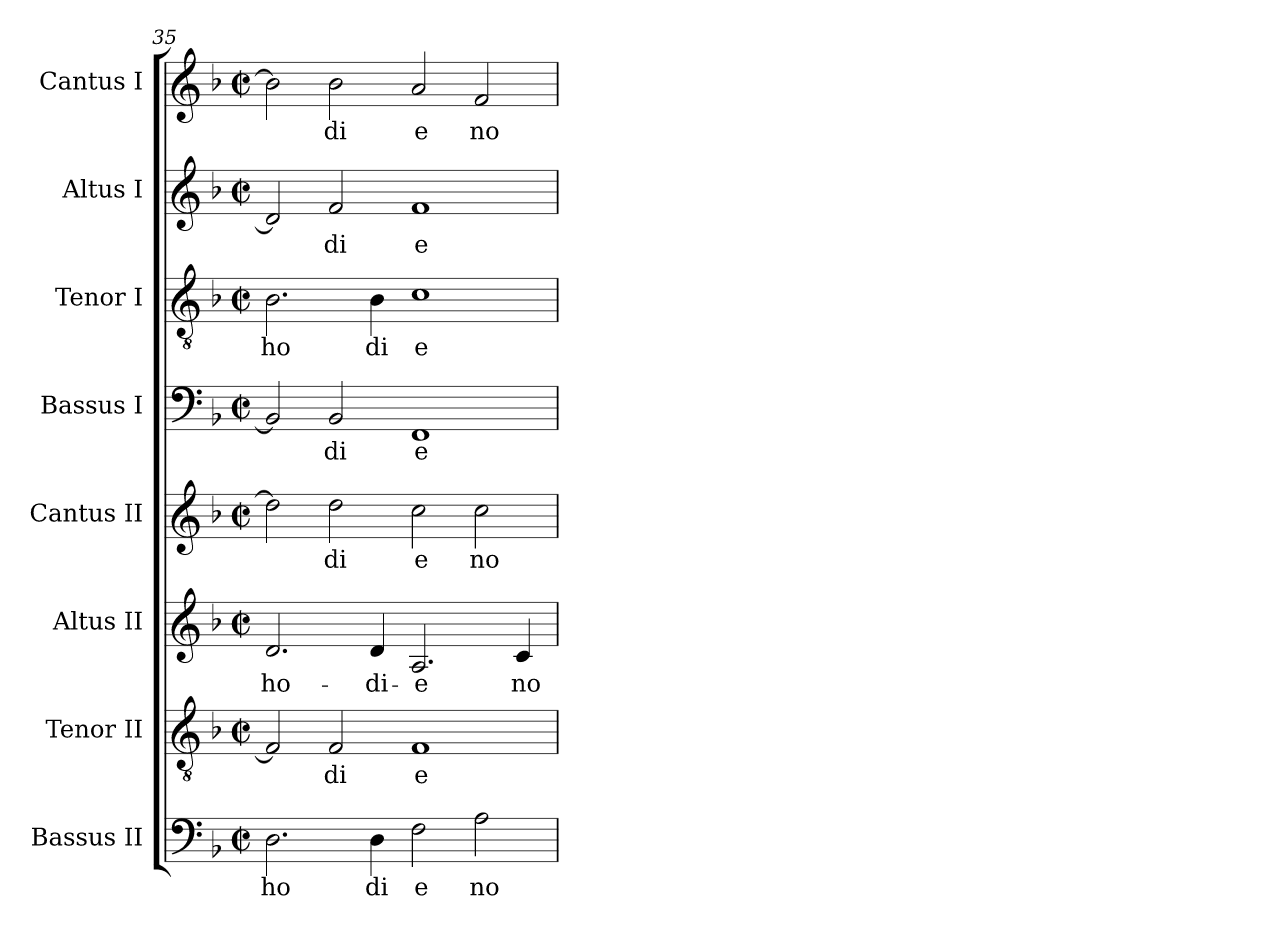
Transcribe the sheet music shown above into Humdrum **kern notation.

**kern	**text	**kern	**text	**kern	**text	**kern	**text	**kern	**text	**kern	**text	**kern	**text	**kern	**text
*part8	*part8	*part7	*part7	*part6	*part6	*part5	*part5	*part4	*part4	*part3	*part3	*part2	*part2	*part1	*part1
*staff8	*staff8	*staff7	*staff7	*staff6	*staff6	*staff5	*staff5	*staff4	*staff4	*staff3	*staff3	*staff2	*staff2	*staff1	*staff1
*I"Bassus II	*	*I"Tenor II	*	*I"Altus II	*	*I"Cantus II	*	*I"Bassus I	*	*I"Tenor I	*	*I"Altus I	*	*I"Cantus I	*
*clefF4	*	*clefGv2	*	*clefG2	*	*clefG2	*	*clefF4	*	*clefGv2	*	*clefG2	*	*clefG2	*
*k[b-]	*	*k[b-]	*	*k[b-]	*	*k[b-]	*	*k[b-]	*	*k[b-]	*	*k[b-]	*	*k[b-]	*
*F:	*	*F:	*	*F:	*	*F:	*	*F:	*	*F:	*	*F:	*	*F:	*
*M2/2	*	*M2/2	*	*M2/2	*	*M2/2	*	*M2/2	*	*M2/2	*	*M2/2	*	*M2/2	*
*met(c|)	*	*met(c|)	*	*met(c|)	*	*met(c|)	*	*met(c|)	*	*met(c|)	*	*met(c|)	*	*met(c|)	*
=35	=35	=35	=35	=35	=35	=35	=35	=35	=35	=35	=35	=35	=35	=35	=35
!	!LO:LY:b:cj	!	!	!	!LO:LY:b:cj	!	!	!	!	!	!LO:LY:b:cj	!	!	!	!
2.D\	ho	2F/]	.	2.d/	ho-	2dd\]	.	2BB-/]	.	2.B-\	ho	2d/]	.	2b-\]	.
!	!	!	!LO:LY:b:cj	!	!	!	!LO:LY:b:cj	!	!LO:LY:b:cj	!	!	!	!LO:LY:b:cj	!	!LO:LY:b:cj
.	.	2F/	di	.	.	2dd\	di	2BB-/	di	.	.	2f/	di	2b-\	di
!	!LO:LY:b:cj	!	!	!	!LO:LY:b:cj	!	!	!	!	!	!LO:LY:b:cj	!	!	!	!
4D\	di	.	.	4d/	-di-	.	.	.	.	4B-\	di	.	.	.	.
!	!LO:LY:b:cj	!	!LO:LY:b:cj	!	!LO:LY:b:cj	!	!LO:LY:b:cj	!	!LO:LY:b:cj	!	!LO:LY:b:cj	!	!LO:LY:b:cj	!	!LO:LY:b:cj
2F\	e	1F	e	2.A/	-e	2cc\	e	1FF	e	1c	e	1f	e	2a/	e
!	!LO:LY:b:cj	!	!	!	!	!	!LO:LY:b:cj	!	!	!	!	!	!	!	!LO:LY:b:cj
2A\	no	.	.	.	.	2cc\	no	.	.	.	.	.	.	2f/	no
!	!	!	!	!	!LO:LY:b:cj	!	!	!	!	!	!	!	!	!	!
.	.	.	.	4c/	no-	.	.	.	.	.	.	.	.	.	.
=	=	=	=	=	=	=	=	=	=	=	=	=	=	=	=
*-	*-	*-	*-	*-	*-	*-	*-	*-	*-	*-	*-	*-	*-	*-	*-
